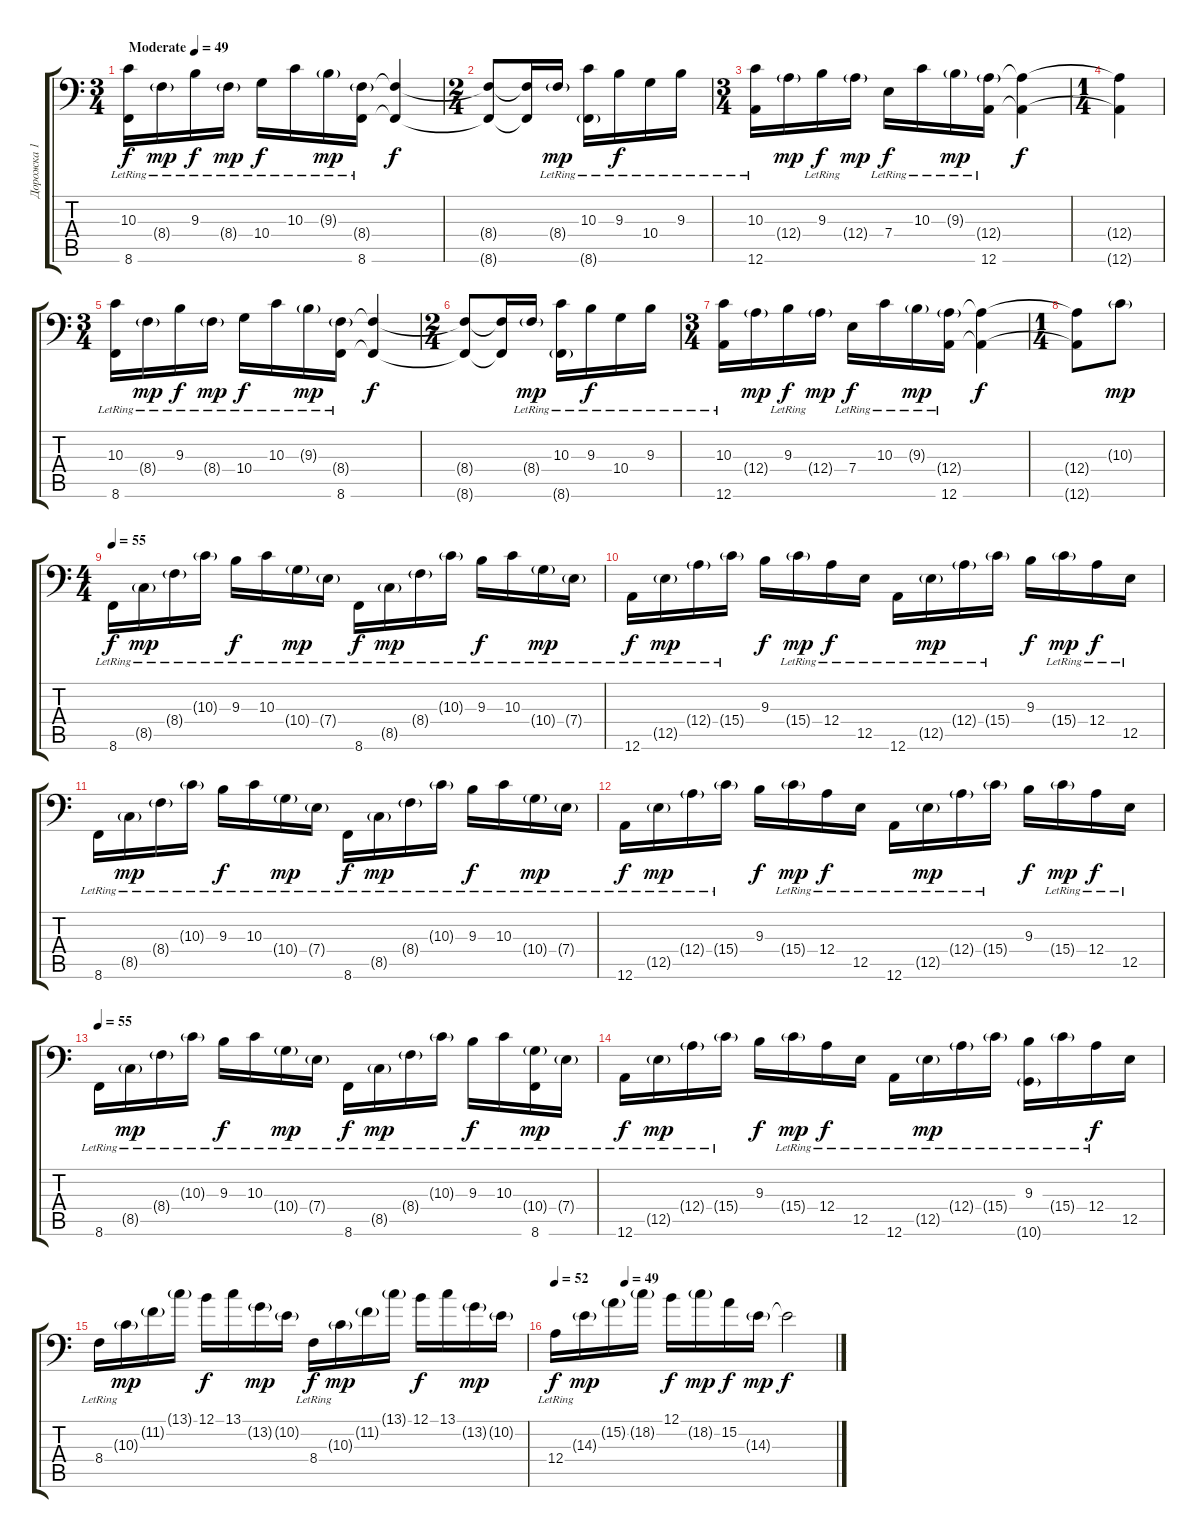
\track ("Дорожка 1" "Дорожка 1") {instrument acousticgrandpiano}
\staff {score tabs}
\tuning (B3 Gb3 D3 A2 E2 A1) {hide}
\ts (3 4)
\tempo (49 "Moderate")
\clef f4
\ks c
(10.3{lr} 8.6{lr}).16{dy f instrument acousticgrandpiano} 8.4{g lr}.16{dy mp} 9.3{lr}.16{dy f} 8.4{g lr}.16{dy mp} 10.4{lr}.16{dy f} 10.3{lr}.16 9.3{g lr}.16{dy mp} (8.4{g lr} 8.6{lr}).16 (8.4{t} 8.6{t}).4{dy f} |
\ts (2 4)
(8.4{t} 8.6{t}).8 (8.4{t} 8.6{t}).16 8.4{g lr}.16{dy mp} (10.3{lr} 8.6{g lr}).16 9.3{lr}.16{dy f} 10.4{lr}.16 9.3{lr}.16 |
\ts (3 4)
(10.3{lr} 12.6{lr}).16 12.4{g}.16{dy mp} 9.3{lr}.16{dy f} 12.4{g}.16{dy mp} 7.4{lr}.16{dy f} 10.3{lr}.16 9.3{g lr}.16{dy mp} (12.4{g lr} 12.6{lr}).16 (12.4{t} 12.6{t}).4{dy f} |
\ts (1 4)
(12.4{t} 12.6{t}).4 |
\ts (3 4)
(10.3{lr} 8.6{lr}).16 8.4{g lr}.16{dy mp} 9.3{lr}.16{dy f} 8.4{g lr}.16{dy mp} 10.4{lr}.16{dy f} 10.3{lr}.16 9.3{g lr}.16{dy mp} (8.4{g lr} 8.6{lr}).16 (8.4{t} 8.6{t}).4{dy f} |
\ts (2 4)
(8.4{t} 8.6{t}).8 (8.4{t} 8.6{t}).16 8.4{g lr}.16{dy mp} (10.3{lr} 8.6{g lr}).16 9.3{lr}.16{dy f} 10.4{lr}.16 9.3{lr}.16 |
\ts (3 4)
(10.3{lr} 12.6{lr}).16 12.4{g}.16{dy mp} 9.3{lr}.16{dy f} 12.4{g}.16{dy mp} 7.4{lr}.16{dy f} 10.3{lr}.16 9.3{g lr}.16{dy mp} (12.4{g lr} 12.6{lr}).16 (12.4{t} 12.6{t}).4{dy f} |
\ts (1 4)
(12.4{t} 12.6{t}).8 10.3{g}.8{dy mp} |
\ts (4 4)
\tempo 55
8.6{lr}.16{dy f} 8.5{g lr}.16{dy mp} 8.4{g lr}.16 10.3{g lr}.16 9.3{lr}.16{dy f} 10.3{lr}.16 10.4{g lr}.16{dy mp} 7.4{g lr}.16 8.6{lr}.16{dy f} 8.5{g lr}.16{dy mp} 8.4{g lr}.16 10.3{g lr}.16 9.3{lr}.16{dy f} 10.3{lr}.16 10.4{g lr}.16{dy mp} 7.4{g lr}.16 |
12.6{lr}.16{dy f} 12.5{g lr}.16{dy mp} 12.4{g lr}.16 15.4{g lr}.16 9.3.16{dy f} 15.4{g lr}.16{dy mp} 12.4{lr}.16{dy f} 12.5{lr}.16 12.6{lr}.16 12.5{g lr}.16{dy mp} 12.4{g lr}.16 15.4{g lr}.16 9.3.16{dy f} 15.4{g lr}.16{dy mp} 12.4{lr}.16{dy f} 12.5{lr}.16 |
8.6{lr}.16 8.5{g lr}.16{dy mp} 8.4{g lr}.16 10.3{g lr}.16 9.3{lr}.16{dy f} 10.3{lr}.16 10.4{g lr}.16{dy mp} 7.4{g lr}.16 8.6{lr}.16{dy f} 8.5{g lr}.16{dy mp} 8.4{g lr}.16 10.3{g lr}.16 9.3{lr}.16{dy f} 10.3{lr}.16 10.4{g lr}.16{dy mp} 7.4{g lr}.16 |
12.6{lr}.16{dy f} 12.5{g lr}.16{dy mp} 12.4{g lr}.16 15.4{g lr}.16 9.3.16{dy f} 15.4{g lr}.16{dy mp} 12.4{lr}.16{dy f} 12.5{lr}.16 12.6{lr}.16 12.5{g lr}.16{dy mp} 12.4{g lr}.16 15.4{g lr}.16 9.3.16{dy f} 15.4{g lr}.16{dy mp} 12.4{lr}.16{dy f} 12.5{lr}.16 |
\tempo 55
8.6{lr}.16 8.5{g lr}.16{dy mp} 8.4{g lr}.16 10.3{g lr}.16 9.3{lr}.16{dy f} 10.3{lr}.16 10.4{g lr}.16{dy mp} 7.4{g lr}.16 8.6{lr}.16{dy f} 8.5{g lr}.16{dy mp} 8.4{g lr}.16 10.3{g lr}.16 9.3{lr}.16{dy f} 10.3{lr}.16 (10.4{g lr} 8.6{lr}).16{dy mp} 7.4{g lr}.16 |
12.6{lr}.16{dy f} 12.5{g lr}.16{dy mp} 12.4{g lr}.16 15.4{g lr}.16 9.3.16{dy f} 15.4{g lr}.16{dy mp} 12.4{lr}.16{dy f} 12.5{lr}.16 12.6{lr}.16 12.5{g lr}.16{dy mp} 12.4{g lr}.16 15.4{g lr}.16 (9.3 10.6{g lr}).16 15.4{g lr}.16 12.4{lr}.16{dy f} 12.5.16 |
8.4{lr}.16 10.3{g}.16{dy mp} 11.2{g}.16 13.1{g}.16 12.1.16{dy f} 13.1.16 13.2{g}.16{dy mp} 10.2{g}.16 8.4{lr}.16{dy f} 10.3{g}.16{dy mp} 11.2{g}.16 13.1{g}.16 12.1.16{dy f} 13.1.16 13.2{g}.16{dy mp} 10.2{g}.16 |
\tempo 52
\tempo (49 0.25)
12.4{lr}.16{dy f} 14.3{g}.16{dy mp} 15.2{g}.16 18.2{g}.16 12.1.16{dy f} 18.2{g}.16{dy mp} 15.2.16{dy f} 14.3{g}.16{dy mp} 14.3{t}.2{dy f}
